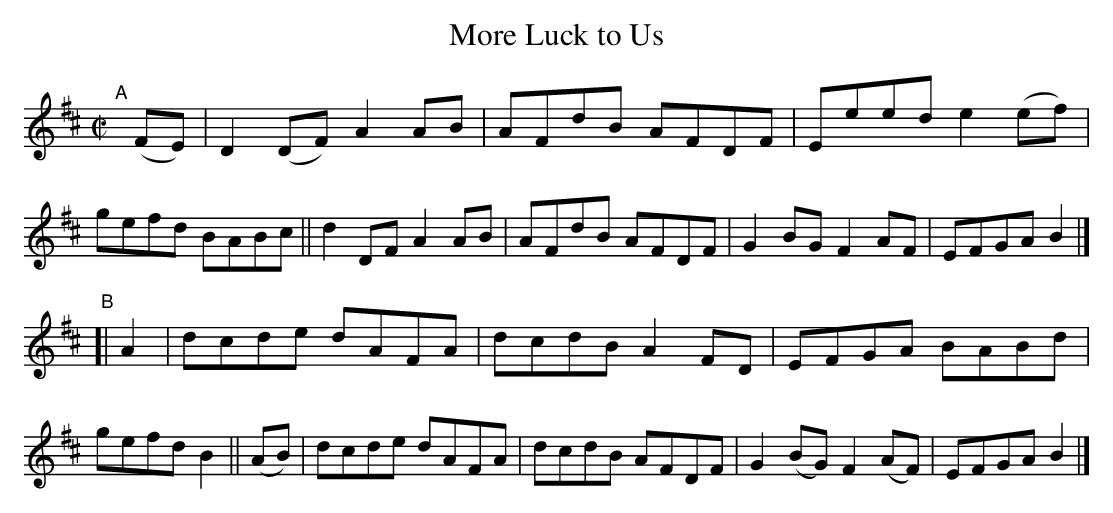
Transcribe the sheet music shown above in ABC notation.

X:1
T: More Luck to Us
M: C|
L: 1/8
K: D
"^A"[|] (FE) \
| D2(DF) A2AB | AFdB AFDF | Eeed e2(ef) | gefd BABc \
|| d2DF  A2AB | AFdB AFDF | G2BG F2AF | EFGAB2 |]
"^B"[| A2 \
| dcde dAFA | dcdB A2FD | EFGA BABd | gefd B2 || (AB) \
| dcde dAFA | dcdB AFDF | G2(BG) F2(AF) | EFGAB2 |]
